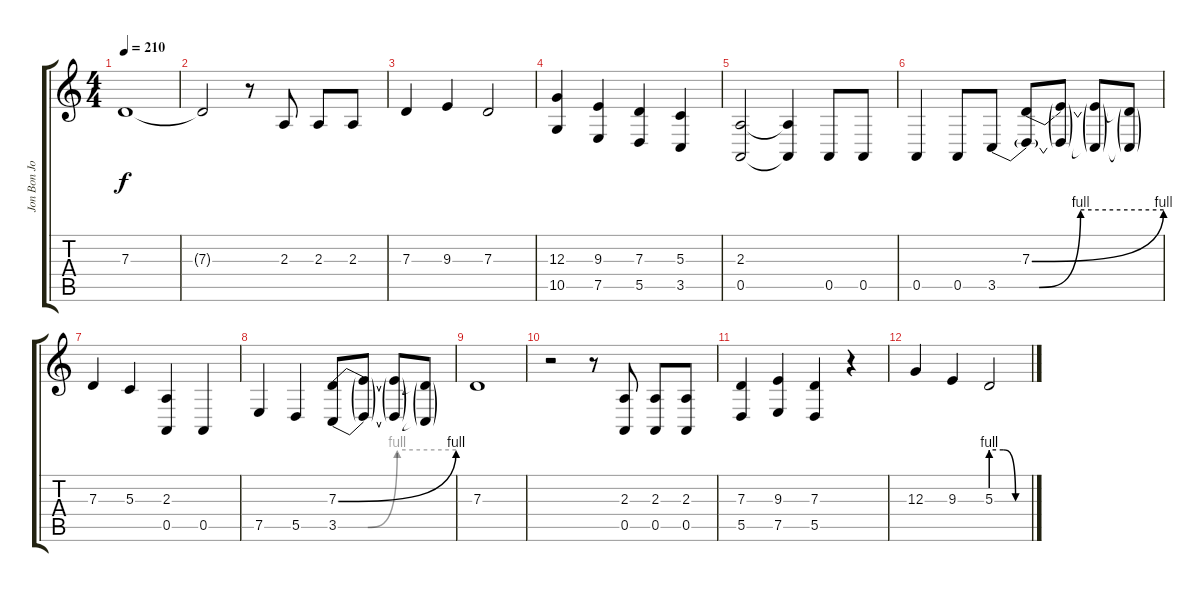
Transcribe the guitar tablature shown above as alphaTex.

\track ("Jon Bon Jovi - Richie Sambora" "Jon Bon Jo") {instrument lead8bassandlead}
\staff {score tabs}
\tuning (E4 B3 G3 D3 A2 E2) {hide}
\ts (4 4)
\tempo 210
\clef g2
\ks c
7.3.1{dy f} |
7.3{t}.2 r.8 2.3.8 2.3.8 2.3.8 |
7.3.4 9.3.4 7.3.2 |
(12.3 10.5).4 (9.3 7.5).4 (7.3 5.5).4 (5.3 3.5).4 |
(2.3 0.5).2 (2.3{t} 0.5{t}).4 0.5.8 0.5.8 |
0.5.4 0.5.8 3.5{be (custom 0 0 15 0 30 4 60 4)}.8 (7.3{be (bend 0 0 60 4)} 3.5{t}).8 (7.3{t} 3.5{t}).8 (7.3{t} 3.5{t}).8 (7.3{t} 3.5{t}).8 |
7.3.4 5.3.4 (2.3 0.5).4 0.5.4 |
7.5.4 5.5.4 (7.3{be (bend 0 0 60 4)} 3.5{be (custom 0 0 15 0 30 4 60 4)}).8 (7.3{t} 3.5{t}).8 (7.3{t} 3.5{t}).8 (7.3{t} 3.5{t}).8 |
7.3.1 |
r.2 r.8 (2.3 0.5).8 (2.3 0.5).8 (2.3 0.5).8 |
(7.3 5.5).4 (9.3 7.5).4 (7.3 5.5).4 r.4 |
12.3.4 9.3.4 5.3{be (custom 0 4 20 4 40 0 60 0)}.2
